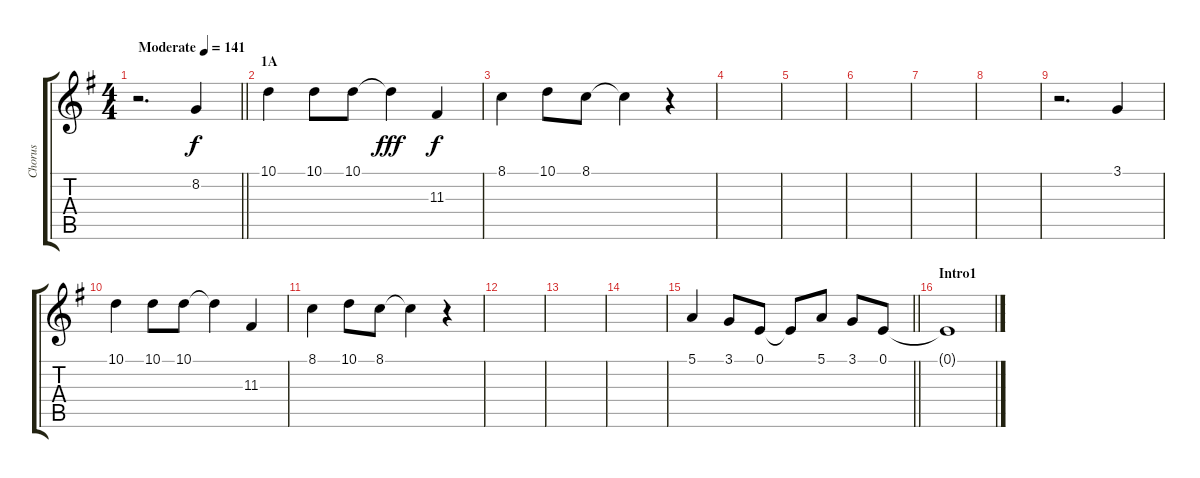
\track ("Chorus" "Chorus") {instrument voiceoohs}
\staff {score tabs}
\tuning (E4 B3 G3 D3 A2 E2) {hide}
\ts (4 4)
\tempo (141 "Moderate")
\clef g2
\barLineRight lightlight
\ks g
r.2{d dy f instrument voiceoohs} 8.2.4 |
\section ("" "1A")
10.1.4 10.1.8 10.1.8 10.1{t}.4{dy fff} 11.3.4{dy f} |
8.1.4 10.1.8 8.1.8 8.1{t}.4 r.4 |
|
|
|
|
|
r.2{d} 3.1.4 |
10.1.4 10.1.8 10.1.8 10.1{t}.4 11.3.4 |
8.1.4 10.1.8 8.1.8 8.1{t}.4 r.4 |
|
|
|
\barLineRight lightlight
5.1.4 3.1.8 0.1.8 0.1{t}.8 5.1.8 3.1.8 0.1.8 |
\section ("" "Intro1")
0.1{t}.1
